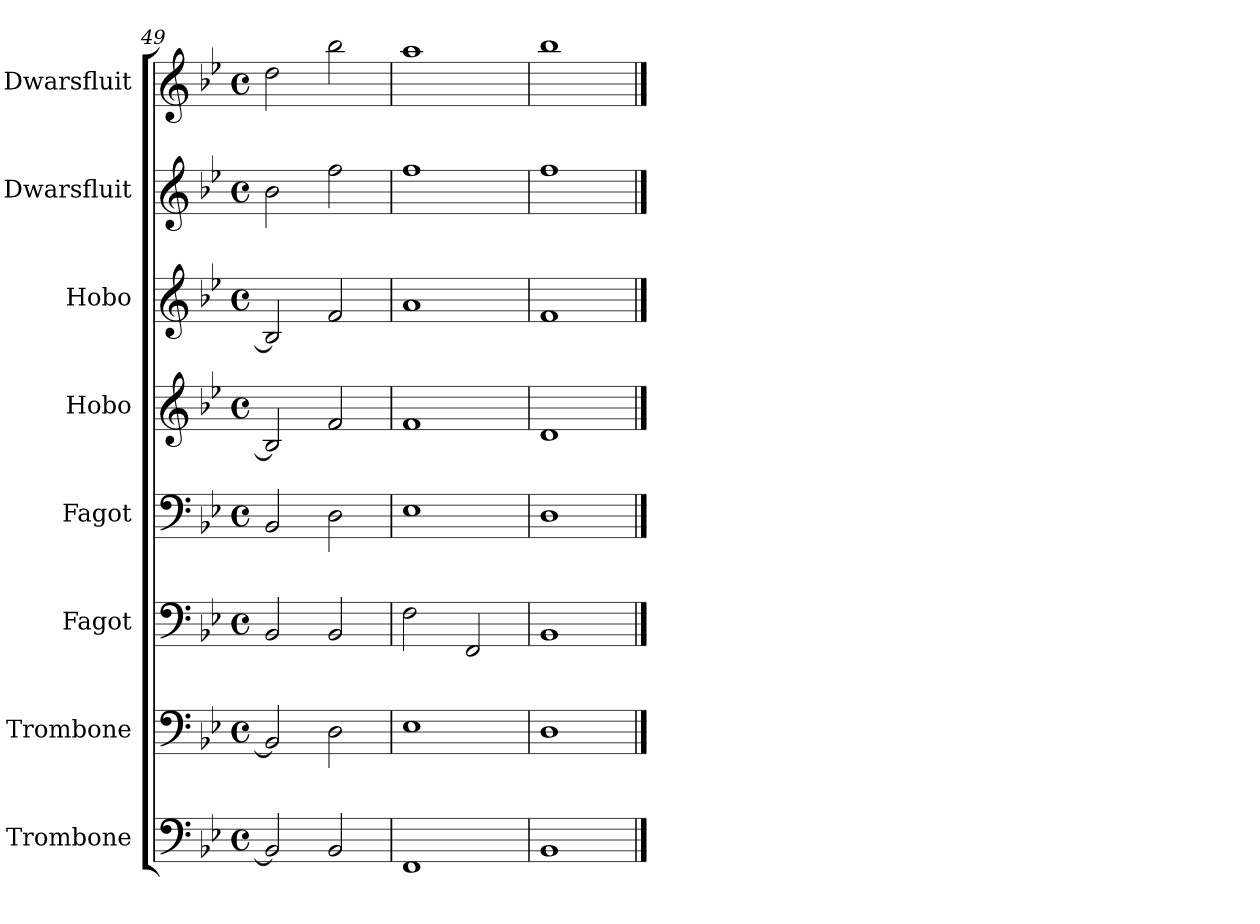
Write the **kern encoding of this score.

**kern	**kern	**kern	**kern	**kern	**kern	**kern	**kern
*part8	*part7	*part6	*part5	*part4	*part3	*part2	*part1
*staff8	*staff7	*staff6	*staff5	*staff4	*staff3	*staff2	*staff1
*I"Trombone	*I"Trombone	*I"Fagot	*I"Fagot	*I"Hobo	*I"Hobo	*I"Dwarsfluit	*I"Dwarsfluit
*I'Tbn.	*I'Tbn.	*I'Fgt.	*I'Fgt.	*I'Ob.	*I'Ob.	*I'Fl.	*I'Fl.
*clefF4	*clefF4	*clefF4	*clefF4	*clefG2	*clefG2	*clefG2	*clefG2
*k[b-e-]	*k[b-e-]	*k[b-e-]	*k[b-e-]	*k[b-e-]	*k[b-e-]	*k[b-e-]	*k[b-e-]
*M4/4	*M4/4	*M4/4	*M4/4	*M4/4	*M4/4	*M4/4	*M4/4
*met(c)	*met(c)	*met(c)	*met(c)	*met(c)	*met(c)	*met(c)	*met(c)
=49	=49	=49	=49	=49	=49	=49	=49
2BB-/]	2BB-/]	2BB-/	2BB-/	2B-/]	2B-/]	2b-\	2dd\
2BB-/	2D\	2BB-/	2D\	2f/	2f/	2ff\	2bb-\
=50	=50	=50	=50	=50	=50	=50	=50
1FF	1E-	2F\	1E-	1f	1a	1ff	1aa
.	.	2FF/	.	.	.	.	.
=51	=51	=51	=51	=51	=51	=51	=51
1BB-	1D	1BB-	1D	1d	1f	1ff	1bb-
==	==	==	==	==	==	==	==
*-	*-	*-	*-	*-	*-	*-	*-
